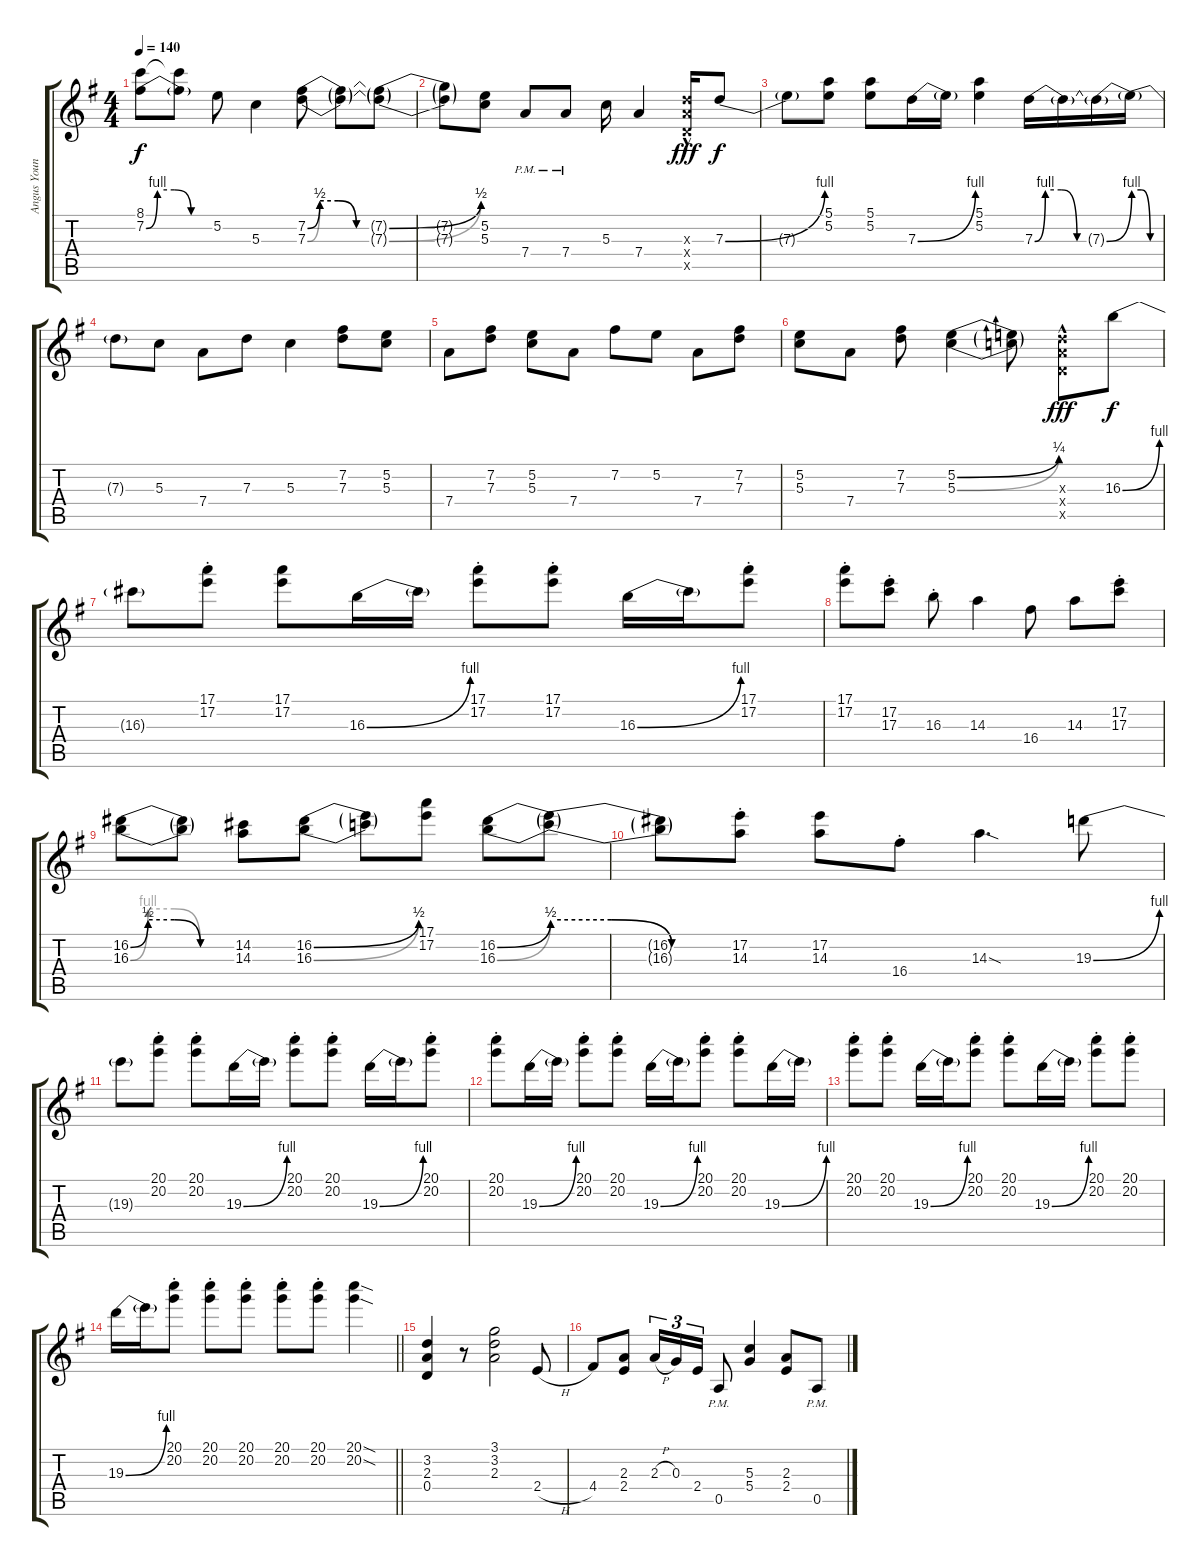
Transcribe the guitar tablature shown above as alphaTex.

\track ("Angus Young" "Angus Youn") {instrument distortionguitar}
\staff {score tabs}
\tuning (E4 B3 G3 D3 A2 E2) {hide}
\ts (4 4)
\tempo 140
\clef g2
\ks g
(8.1 7.2{be (custom 0 0 10 4 25 4 40 0 60 0)}).8{dy f} (8.1{t} 7.2{t}).8 5.2.8 5.3.4 (7.2{be (custom 0 0 10 2 25 2 40 0 60 0)} 7.3{be (custom 0 0 10 2 25 2 40 0 60 0)}).8 (7.2{t} 7.3{t}).8 (7.2{be (bend 0 0 60 2) t} 7.3{be (bend 0 0 60 2) t}).8 |
(7.2{t} 7.3{t}).8 (5.2 5.3).8 7.4{pm}.8 7.4{pm}.8 5.3.16 7.4.4 (7.3{hac x} 7.4{hac x} 5.5{hac x}).16{dy fff} 7.3{be (bend 0 0 60 4)}.8{dy f} |
7.3{t}.8 (5.1 5.2).8 (5.1 5.2).8 7.3{be (bend 0 0 60 4)}.16 7.3{t}.16 (5.1 5.2).4 7.3{be (custom 0 0 10 4 25 4 40 0 60 0)}.16 7.3{t}.16 7.3{be (bend 0 0 60 4) t}.16 7.3{be (custom 0 4 20 4 40 0 60 0) t}.16 |
7.3{t}.8 5.3.8 7.4.8 7.3.8 5.3.4 (7.2 7.3).8 (5.2 5.3).8 |
7.4.8 (7.2 7.3).8 (5.2 5.3).8 7.4.8 7.2.8 5.2.8 7.4.8 (7.2 7.3).8 |
(5.2 5.3).8 7.4.8 (7.2 7.3).8 (5.2{be (bend 0 0 60 1)} 5.3{be (bend 0 0 60 1)}).4 (5.2{t} 5.3{t}).8 (7.3{hac x} 7.4{hac x} 5.5{hac x}).8{dy fff} 16.3{be (bend 0 0 60 4)}.8{dy f} |
16.3{t}.8 (17.1{st} 17.2{st}).8 (17.1 17.2).8 16.3{be (bend 0 0 60 4)}.16 16.3{t}.16 (17.1{st} 17.2{st}).8 (17.1{st} 17.2{st}).8 16.3{be (bend 0 0 60 4)}.16 16.3{t}.16 (17.1{st} 17.2{st}).8 |
(17.1{st} 17.2{st}).8 (17.2{st} 17.3{st}).8 16.3{st}.8 14.3.4 16.4.8 14.3.8 (17.2{st} 17.3{st}).8 |
(16.2{be (custom 0 0 10 2 25 2 40 0 60 0)} 16.3{be (custom 0 0 10 4 25 4 40 0 60 0)}).8 (16.2{t} 16.3{t}).8 (14.2 14.3).8 (16.2{be (bend 0 0 60 2)} 16.3{be (bend 0 0 60 2)}).8 (16.2{t} 16.3{t}).8 (17.1 17.2).8 (16.2{be (bend 0 0 60 2)} 16.3{be (bend 0 0 60 2)}).8 (16.2{be (custom 0 2 20 2 40 0 60 0) t} 16.3{be (custom 0 2 20 2 40 0 60 0) t}).8 |
(16.2{t} 16.3{t}).8 (17.2{st} 14.3{st}).8 (17.2 14.3).8 16.4{st}.8 14.3{sod}.4{d} 19.3{be (bend 0 0 60 4)}.8 |
19.3{t}.8 (20.1{st} 20.2{st}).8 (20.1{st} 20.2{st}).8 19.3{be (bend 0 0 60 4)}.16 19.3{t}.16 (20.1{st} 20.2{st}).8 (20.1{st} 20.2{st}).8 19.3{be (bend 0 0 60 4)}.16 19.3{t}.16 (20.1{st} 20.2{st}).8 |
(20.1{st} 20.2{st}).8 19.3{be (bend 0 0 60 4)}.16 19.3{t}.16 (20.1{st} 20.2{st}).8 (20.1{st} 20.2{st}).8 19.3{be (bend 0 0 60 4)}.16 19.3{t}.16 (20.1{st} 20.2{st}).8 (20.1{st} 20.2{st}).8 19.3{be (bend 0 0 60 4)}.16 19.3{t}.16 |
(20.1{st} 20.2{st}).8 (20.1{st} 20.2{st}).8 19.3{be (bend 0 0 60 4)}.16 19.3{t}.16 (20.1{st} 20.2{st}).8 (20.1{st} 20.2{st}).8 19.3{be (bend 0 0 60 4)}.16 19.3{t}.16 (20.1{st} 20.2{st}).8 (20.1{st} 20.2{st}).8 |
\barLineRight lightlight
19.3{be (bend 0 0 60 4)}.16 19.3{t}.16 (20.1{st} 20.2{st}).8 (20.1{st} 20.2{st}).8 (20.1{st} 20.2{st}).8 (20.1{st} 20.2{st}).8 (20.1{st} 20.2{st}).8 (20.1{sod} 20.2{sod}).4 |
(3.2 2.3 0.4).4 r.8 (3.1 3.2 2.3).2 2.4{h}.8 |
4.4.8 (2.3 2.4).8 2.3{h}.16{tu (3 2)} 0.3.16{tu (3 2)} 2.4.16{tu (3 2)} 0.5{pm}.8 (5.3 5.4).4 (2.3 2.4).8 0.5{pm}.8
